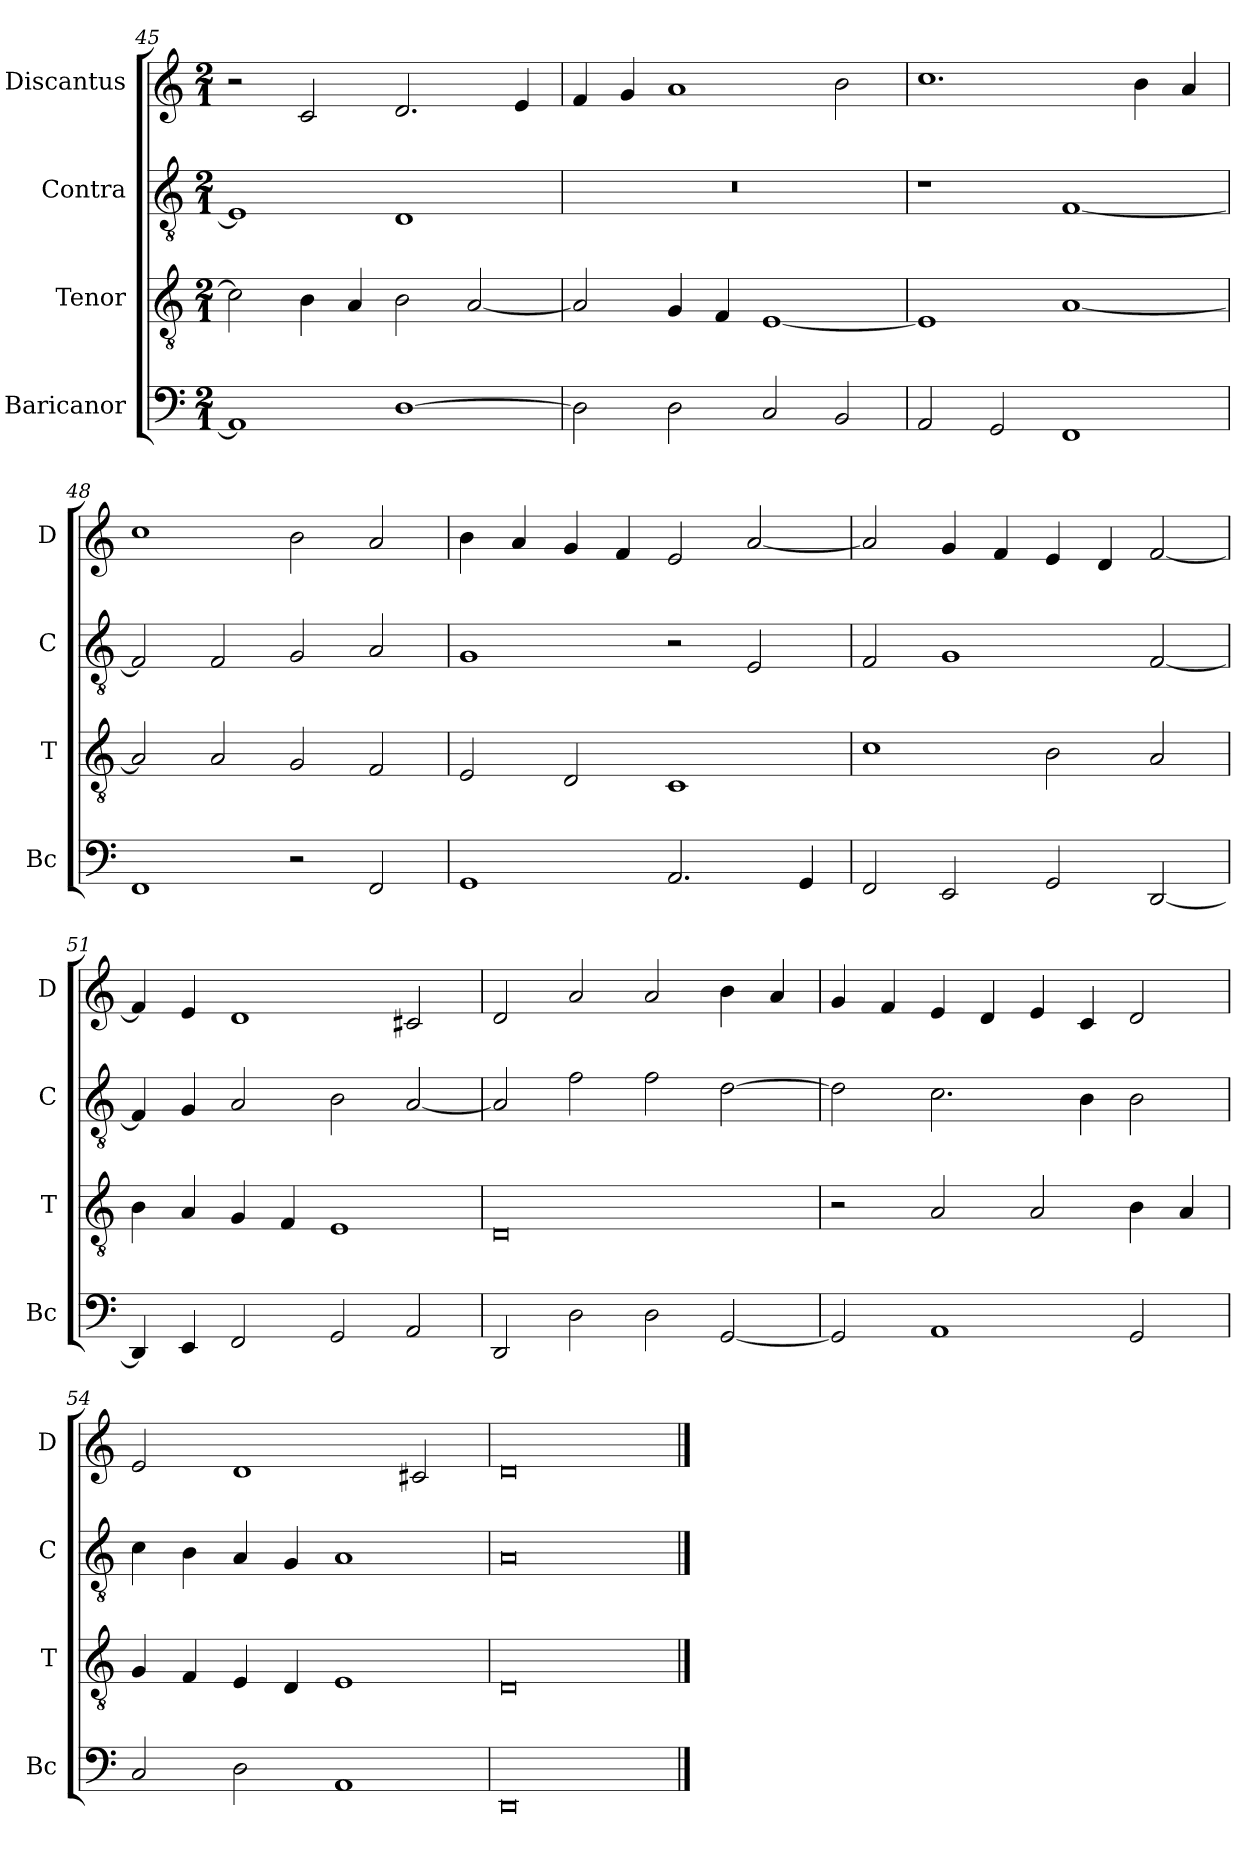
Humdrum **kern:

**kern	**kern	**kern	**kern
*part4	*part3	*part2	*part1
*staff4	*staff3	*staff2	*staff1
*I"Baricanor	*I"Tenor	*I"Contra	*I"Discantus
*I'Bc	*I'T	*I'C	*I'D
*clefF4	*clefGv2	*clefGv2	*clefG2
*k[]	*k[]	*k[]	*k[]
*M2/1	*M2/1	*M2/1	*M2/1
=45	=45	=45	=45
1AA]	2c\]	1E]	2r
.	4B\	.	2c/
.	4A/	.	.
[1D	2B\	1D	2.d/
.	[2A/	.	.
.	.	.	4e/
=46	=46	=46	=46
2D\]	2A/]	0r	4f/
.	.	.	4g/
2D\	4G/	.	1a
.	4F/	.	.
2C/	[1E	.	.
2BB/	.	.	2b\
=47	=47	=47	=47
2AA/	1E]	1r	1.cc
2GG/	.	.	.
1FF	[1A	[1F	.
.	.	.	4b\
.	.	.	4a/
=48	=48	=48	=48
1FF	2A/]	2F/]	1cc
.	2A/	2F/	.
2r	2G/	2G/	2b\
2FF/	2F/	2A/	2a/
=49	=49	=49	=49
1GG	2E/	1G	4b\
.	.	.	4a/
.	2D/	.	4g/
.	.	.	4f/
2.AA/	1C	2r	2e/
.	.	2E/	[2a/
4GG/	.	.	.
=50	=50	=50	=50
2FF/	1c	2F/	2a/]
2EE/	.	1G	4g/
.	.	.	4f/
2GG/	2B\	.	4e/
.	.	.	4d/
[2DD/	2A/	[2F/	[2f/
=51	=51	=51	=51
4DD/]	4B\	4F/]	4f/]
4EE/	4A/	4G/	4e/
2FF/	4G/	2A/	1d
.	4F/	.	.
2GG/	1E	2B\	.
2AA/	.	[2A/	2c#X/
=52	=52	=52	=52
2DD/	0D	2A/]	2d/
2D\	.	2f\	2a/
2D\	.	2f\	2a/
[2GG/	.	[2d\	4b\
.	.	.	4a/
=53	=53	=53	=53
2GG/]	2r	2d\]	4g/
.	.	.	4f/
1AA	2A/	2.c\	4e/
.	.	.	4d/
.	2A/	.	4e/
.	.	4B\	4c/
2GG/	4B\	2B\	2d/
.	4A/	.	.
=54	=54	=54	=54
2C/	4G/	4c\	2e/
.	4F/	4B\	.
2D\	4E/	4A/	1d
.	4D/	4G/	.
1AA	1E	1A	.
.	.	.	2c#X/
=55	=55	=55	=55
0DD	0D	0A	0d
==	==	==	==
*-	*-	*-	*-
